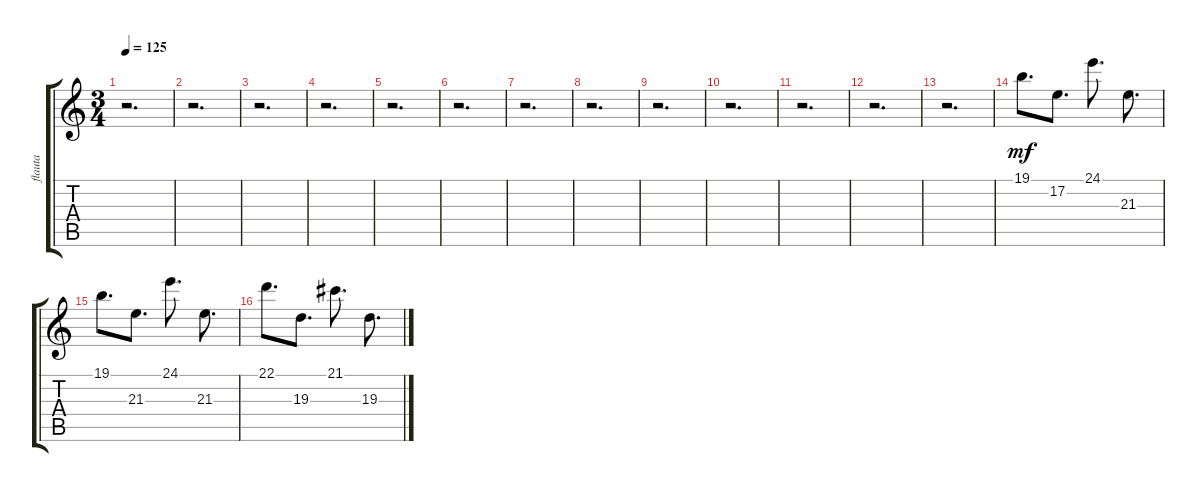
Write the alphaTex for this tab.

\track ("flauta" "flauta") {instrument flute}
\staff {score tabs}
\tuning (E4 B3 G3 D3 A2 E2) {hide}
\ts (3 4)
\tempo 125
\clef g2
\ks c
r.2{d dy f} |
r.2{d} |
r.2{d} |
r.2{d} |
r.2{d} |
r.2{d} |
r.2{d} |
r.2{d} |
r.2{d} |
r.2{d} |
r.2{d} |
r.2{d} |
r.2{d} |
19.1.8{d dy mf} 17.2.8{d} 24.1.8{d} 21.3.8{d} |
19.1.8{d} 21.3.8{d} 24.1.8{d} 21.3.8{d} |
22.1.8{d} 19.3.8{d} 21.1.8{d} 19.3.8{d}
